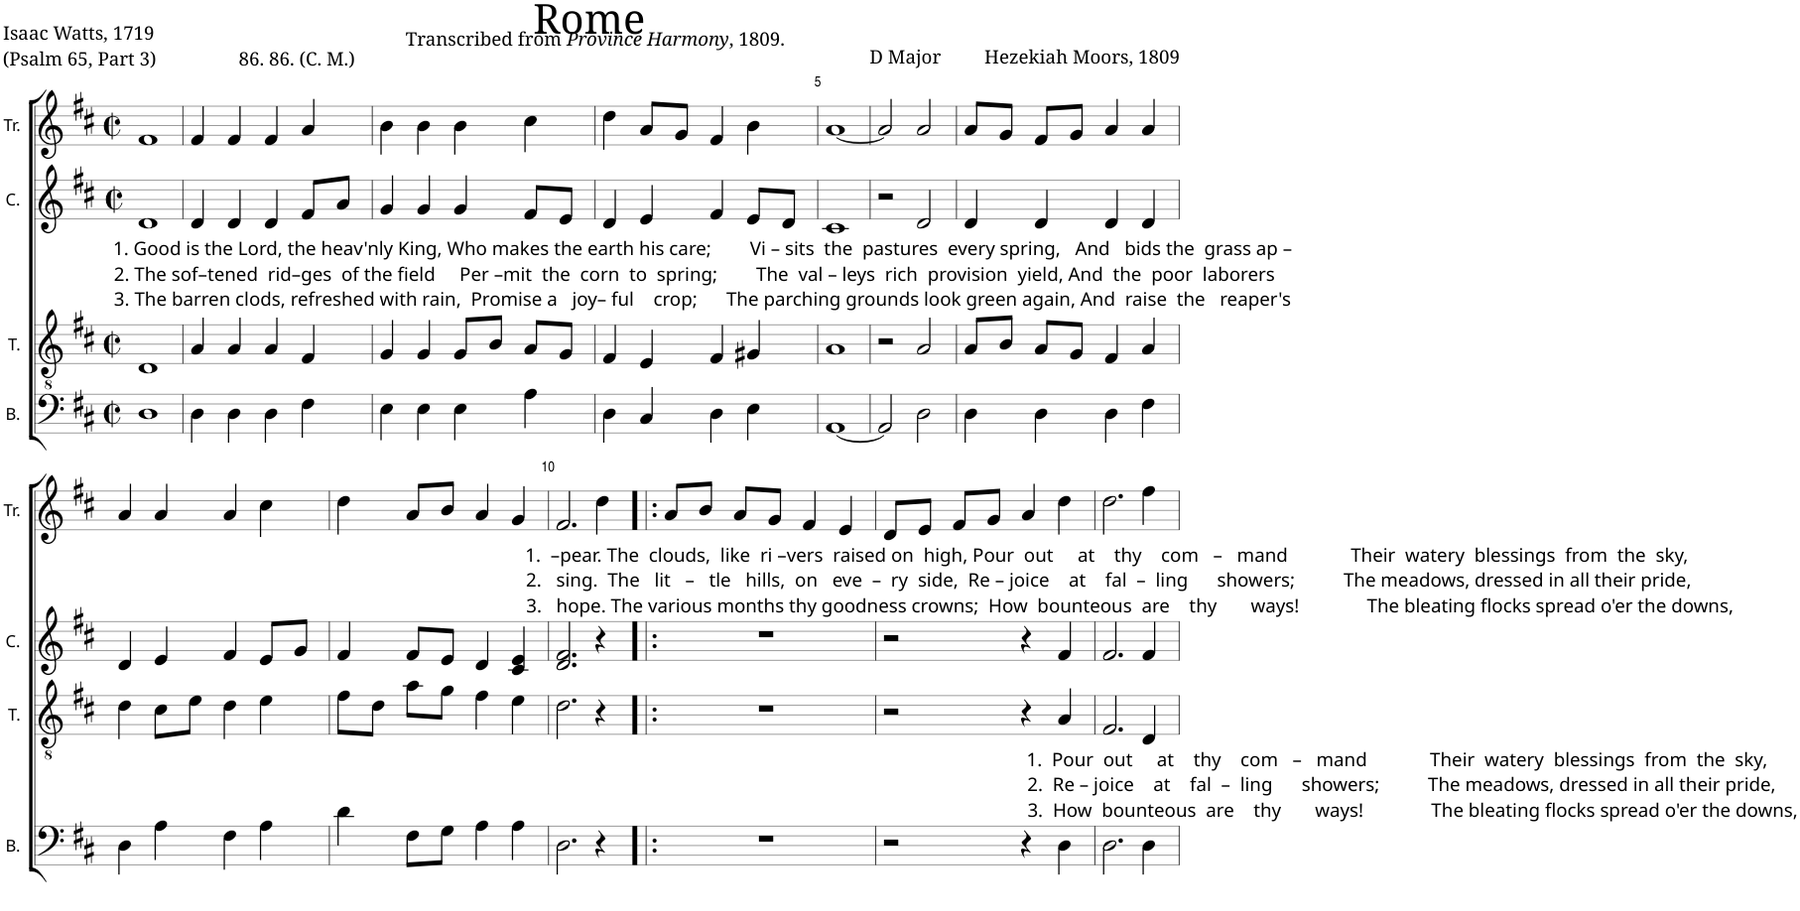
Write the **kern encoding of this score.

**kern	**kern	**kern	**kern
*part4	*part3	*part2	*part1
*staff4	*staff3	*staff2	*staff1
*I"B.	*I"T.	*I"C.	*I"Tr.
*I'B.	*I'T.	*I'C.	*I'Tr.
*clefF4	*clefGv2	*clefG2	*clefG2
*k[f#c#]	*k[f#c#]	*k[f#c#]	*k[f#c#]
*M2/2	*M2/2	*M2/2	*M2/2
*met(c|)	*met(c|)	*met(c|)	*met(c|)
=1	=1	=1	=1
!	!	!LO:TX:b:t=1. Good is the Lord, the heav'nly King, Who makes the earth his care;        Vi – sits  the  pastures  every spring,   And   bids the  grass ap –	!
!	!	!LO:TX:b:t=2. The sof–tened  rid–ges  of the field     Per –mit  the  corn  to  spring;        The  val – leys  rich  provision  yield, And  the  poor  laborers	!
!	!	!LO:TX:b:t=3. The barren clods, refreshed with rain,  Promise a   joy– ful    crop;      The parching grounds look green again, And  raise  the   reaper's	!
1D	1D	1d	1f#
=2	=2	=2	=2
4D\	4A/	4d/	4f#/
4D\	4A/	4d/	4f#/
4D\	4A/	4d/	4f#/
4F#\	4F#/	8f#/L	4a/
.	.	8a/J	.
=3	=3	=3	=3
4E\	4G/	4g/	4b\
4E\	4G/	4g/	4b\
4E\	8G/L	4g/	4b\
.	8B/J	.	.
4A\	8A/L	8f#/L	4cc#\
.	8G/J	8e/J	.
=4	=4	=4	=4
4D\	4F#/	4d/	4dd\
4C#/	4E/	4e/	8a/L
.	.	.	8g/J
4D\	4F#/	4f#/	4f#/
4E\	4G#X/	8e/L	4b\
.	.	8d/J	.
=5	=5	=5	=5
[1AA	1A	1c#	[1a
=6	=6	=6	=6
2AA/]	2r	2r	2a/]
2D\	2A/	2d/	2a/
=7	=7	=7	=7
4D\	8A/L	4d/	8a/L
.	8B/J	.	8g/J
4D\	8A/L	4d/	8f#/L
.	8G/J	.	8g/J
4D\	4F#/	4d/	4a/
4F#\	4A/	4d/	4a/
!!LO:LB:g=z
=8	=8	=8	=8
4D\	4d\	4d/	4a/
4A\	8c#\L	4e/	4a/
.	8e\J	.	.
4F#\	4d\	4f#/	4a/
4A\	4e\	8e/L	4cc#\
.	.	8g/J	.
=9	=9	=9	=9
4d\	8f#\L	4f#/	4dd\
.	8d\J	.	.
8F#\L	8a\L	8f#/L	8a/L
8G\J	8g\J	8e/J	8b/J
4A\	4f#\	4d/	4a/
4A\	4e\	4c#/ 4e/	4g/
=10	=10	=10	=10
!	!	!	!LO:TX:b:t=1.  –pear. The  clouds,  like  ri –vers  raised on  high, Pour  out     at    thy    com   –   mand             Their  watery  blessings  from  the  sky,
!	!	!	!LO:TX:b:t=2.   sing.  The   lit   –   tle   hills,  on   eve  –  ry  side,  Re – joice    at    fal  –  ling      showers;          The meadows, dressed in all their pride,
!	!	!	!LO:TX:b:t=3.   hope. The various months thy goodness crowns;  How  bounteous  are    thy       ways!              The bleating flocks spread o'er the downs,
2.D\	2.d\	2.d/ 2.f#/	2.f#/
4r	4r	4r	4dd\
=11!|:	=11!|:	=11!|:	=11!|:
1r	1r	1r	8a/L
.	.	.	8b/J
.	.	.	8a/L
.	.	.	8g/J
.	.	.	4f#/
.	.	.	4e/
=12	=12	=12	=12
2r	2r	2r	8d/L
.	.	.	8e/J
.	.	.	8f#/L
.	.	.	8g/J
4r	4r	4r	4a/
!	!LO:TX:b:t=1.  Pour  out     at    thy    com   –   mand             Their  watery  blessings  from  the  sky,	!	!
!	!LO:TX:b:t=2.  Re – joice    at    fal  –  ling      showers;          The meadows, dressed in all their pride,	!	!
!	!LO:TX:b:t=3.  How  bounteous  are    thy       ways!              The bleating flocks spread o'er the downs,	!	!
4D\	4A/	4f#/	4dd\
=13	=13	=13	=13
2.D\	2.F#/	2.f#/	2.dd\
4D\	4D/	4f#/	4ff#\
=	=	=	=
*-	*-	*-	*-
